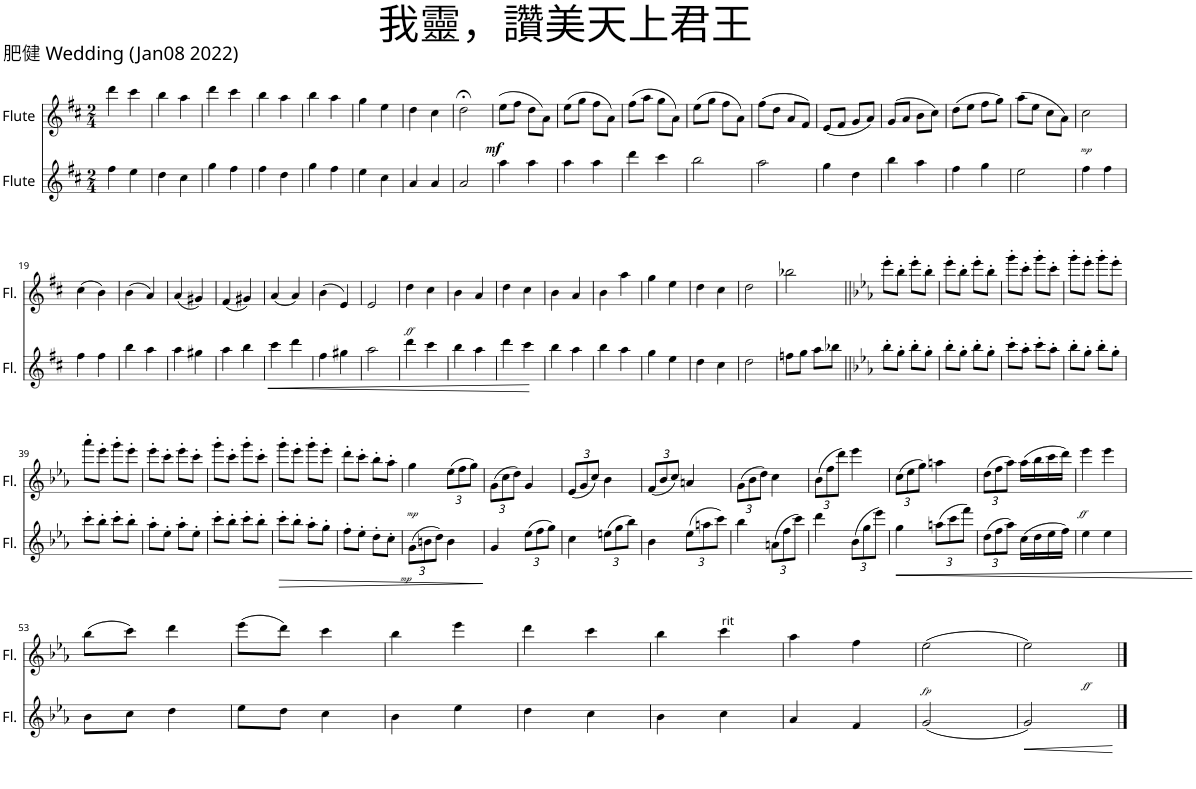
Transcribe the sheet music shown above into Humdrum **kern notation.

**kern	**dynam	**kern	**dynam
*part2	*part2	*part1	*part1
*staff2	*staff2	*staff1	*staff1
*I"Flute	*	*I"Flute	*
*I'Fl.	*	*I'Fl.	*
*clefG2	*	*clefG2	*
*k[f#c#]	*	*k[f#c#]	*
*M2/4	*	*M2/4	*
=1	=1	=1	=1
4ff#\	.	4ddd\	.
4ee\	.	4ccc#\	.
=2	=2	=2	=2
4dd\	.	4bb\	.
4cc#\	.	4aa\	.
=3	=3	=3	=3
4gg\	.	4ddd\	.
4ff#\	.	4ccc#\	.
=4	=4	=4	=4
4ff#\	.	4bb\	.
4dd\	.	4aa\	.
=5	=5	=5	=5
4gg\	.	4bb\	.
4ff#\	.	4aa\	.
=6	=6	=6	=6
4ee\	.	4gg\	.
4cc#\	.	4ee\	.
=7	=7	=7	=7
4a/	.	4dd\	.
4a/	.	4cc#\	.
=8	=8	=8	=8
2a/	.	2dd;<\	.
=9	=9	=9	=9
!	!	!	!LO:DY:b
4aa\	.	(8ee\L	mf
.	.	8ff#\J	.
4aa\	.	8dd\L	.
.	.	8a\J)	.
=10	=10	=10	=10
4aa\	.	(8ee\L	.
.	.	8gg\J	.
4aa\	.	8ff#\L	.
.	.	8a\J)	.
=11	=11	=11	=11
4ddd\	.	(8ff#\L	.
.	.	8aa\J	.
4ccc#\	.	8gg\L	.
.	.	8a\J)	.
=12	=12	=12	=12
2bb\	.	(8ee\L	.
.	.	8gg\J	.
.	.	8ff#\L	.
.	.	8a\J)	.
=13	=13	=13	=13
2aa\	.	(8ff#\L	.
.	.	8dd\J	.
.	.	8a/L	.
.	.	8f#/J)	.
=14	=14	=14	=14
4gg\	.	(8e/L	.
.	.	8f#/J	.
4dd\	.	8g/L	.
.	.	8a/J)	.
=15	=15	=15	=15
4bb\	.	(8g/L	.
.	.	8a/J	.
4aa\	.	8b\L	.
.	.	8cc#\J)	.
=16	=16	=16	=16
4ff#\	.	(8dd\L	.
.	.	8ee\J	.
4gg\	.	8ff#\L	.
.	.	8gg\J)	.
=17	=17	=17	=17
2ee\	.	(8aa\L	.
.	.	8ee\J	.
.	.	8cc#\L	.
.	.	8a\J)	.
=18	=18	=18	=18
!	!	!	!LO:DY:b
4ff#\	.	2cc#\	mp
4ff#\	.	.	.
!!LO:LB:g=z
=19	=19	=19	=19
4ff#\	.	(4cc#\	.
4ff#\	.	4b\)	.
=20	=20	=20	=20
4bb\	.	(4b\	.
4aa\	.	4a/)	.
=21	=21	=21	=21
4aa\	.	(4a/	.
4gg#X\	.	4g#X/)	.
=22	=22	=22	=22
4aa\	.	(4f#/	.
4bb\	.	4g#X/)	.
=23	=23	=23	=23
!	!LO:HP:b	!	!
4ccc#\	<	(4a/	.
4ddd\	.	4a/)	.
.	[	.	.
=24	=24	=24	=24
4ff#\	.	(4b\	.
4gg#X\	.	4e/)	.
=25	=25	=25	=25
2aa\	.	2e/	.
=26	=26	=26	=26
!	!	!	!LO:DY:b
4ddd\	.	4dd\	ff
4ccc#\	.	4cc#\	.
=27	=27	=27	=27
4bb\	.	4b\	.
4aa\	.	4a/	.
=28	=28	=28	=28
4ddd\	.	4dd\	.
4ccc#\	.	4cc#\	.
=29	=29	=29	=29
4bb\	.	4b\	.
4aa\	.	4a/	.
=30	=30	=30	=30
4bb\	.	4b\	.
4aa\	.	4aa\	.
=31	=31	=31	=31
4gg\	.	4gg\	.
4ee\	.	4ee\	.
=32	=32	=32	=32
4dd\	.	4dd\	.
4cc#\	.	4cc#\	.
=33	=33	=33	=33
2dd\	.	2dd\	.
=34	=34	=34	=34
8ffn\L	.	2bb-X\	.
8gg\J	.	.	.
8aa\L	.	.	.
8bb-X\J	.	.	.
=35||	=35||	=35||	=35||
*k[b-e-a-]	*	*k[b-e-a-]	*
8bb-'\L	.	8eee-'\L	.
8gg'\J	.	8bb-'\J	.
8bb-'\L	.	8eee-'\L	.
8gg'\J	.	8bb-'\J	.
=36	=36	=36	=36
8bb-'\L	.	8eee-'\L	.
8gg'\J	.	8bb-'\J	.
8bb-'\L	.	8eee-'\L	.
8gg'\J	.	8bb-'\J	.
=37	=37	=37	=37
8ccc'\L	.	8ggg'\L	.
8aa-'\J	.	8ccc'\J	.
8ccc'\L	.	8ggg'\L	.
8aa-'\J	.	8ccc'\J	.
=38	=38	=38	=38
8bb-'\L	.	8ggg'\L	.
8gg'\J	.	8eee-'\J	.
8bb-'\L	.	8ggg'\L	.
8gg'\J	.	8eee-'\J	.
!!LO:LB:g=z
=39	=39	=39	=39
8ccc'\L	.	8aaa-'\L	.
8bb-'\J	.	8eee-'\J	.
8ccc'\L	.	8ggg'\L	.
8bb-'\J	.	8eee-'\J	.
=40	=40	=40	=40
8aa-'\L	.	8eee-'\L	.
8ee-'\J	.	8ccc'\J	.
8aa-'\L	.	8eee-'\L	.
8ee-'\J	.	8ccc'\J	.
=41	=41	=41	=41
8ccc'\L	.	8ggg'\L	.
8bb-'\J	.	8ccc'\J	.
8ccc'\L	.	8ggg'\L	.
8bb-'\J	.	8ccc'\J	.
=42	=42	=42	=42
!	!LO:HP:b	!	!
8ccc'\L	>	8ggg'\L	.
8bb-'\J	.	8eee-'\J	.
8aa-'\L	.	8ggg'\L	.
8gg'\J	.	8eee-'\J	.
.	]	.	.
=43	=43	=43	=43
8ff'\L	.	8ddd'\L	.
8ee-'\J	.	8ccc'\J	.
8dd'\L	.	8bb-'\L	.
8cc'\J	.	8aa-'\J	.
=44	=44	=44	=44
*Xbrackettup	*	*	*
!	!LO:DY:b	!	!LO:DY:b
(12g\L	mp	4gg\	mp
12bn\	.	.	.
12dd\J)	.	.	.
*	*	*Xbrackettup	*
4b\	.	(12ee-\L	.
.	.	12ff\	.
.	.	12gg\J)	.
=45	=45	=45	=45
4g/	.	(12g\L	.
.	.	12cc\	.
.	.	12dd\J)	.
(12ee-\L	.	4g/	.
12ff\	.	.	.
12gg\J)	.	.	.
=46	=46	=46	=46
4cc\	.	(12e-/L	.
.	.	12g/	.
.	.	12cc/J)	.
(12een\L	.	4b-\	.
12gg\	.	.	.
12bb-\J)	.	.	.
=47	=47	=47	=47
4b-\	.	(12f/L	.
.	.	12b-/	.
.	.	12cc/J)	.
(12ee-\L	.	4an/	.
12aan\	.	.	.
12ccc\J)	.	.	.
=48	=48	=48	=48
4bb-\	.	(12g\L	.
.	.	12b-\	.
.	.	12dd\J)	.
(12an\L	.	4cc\	.
12ff\	.	.	.
12ccc\J)	.	.	.
=49	=49	=49	=49
4ddd\	.	(12b-\L	.
.	.	12ff\	.
.	.	12ddd\J)	.
(12b-\L	.	4eee-\	.
12gg\	.	.	.
12eee-\J)	.	.	.
=50	=50	=50	=50
!	!LO:HP:b	!	!
4gg\	<	(12cc\L	.
.	.	12ee-\	.
.	.	12gg\J)	.
(12aan\L	.	4aan\	.
12ccc\	.	.	.
12fff\J)	.	.	.
.	[	.	.
=51	=51	=51	=51
(12dd\L	.	(12dd\L	.
12ff\	.	12ff\	.
12aa-\J)	.	12aa-\J)	.
(16cc\LL	.	(16aa-\LL	.
16dd\	.	16bb-\	.
16ee-\	.	16ccc\	.
16ff\JJ)	.	16ddd\JJ)	.
=52	=52	=52	=52
!	!	!	!LO:DY:b
4ee-\	.	4eee-\	ff
4ee-\	.	4eee-\	.
!!LO:LB:g=z
=53	=53	=53	=53
8b-\L	.	(8bb-\L	.
8cc\J	.	8ccc\J)	.
4dd\	.	4ddd\	.
=54	=54	=54	=54
8ee-\L	.	(8eee-\L	.
8dd\J	.	8ddd\J)	.
4cc\	.	4ccc\	.
=55	=55	=55	=55
4b-\	.	4bb-\	.
4ee-\	.	4eee-\	.
=56	=56	=56	=56
4dd\	.	4ddd\	.
4cc\	.	4ccc\	.
=57	=57	=57	=57
4b-\	.	4bb-\	.
!	!	!LO:TX:a:t=rit	!
4cc\	.	4ccc\	.
=58	=58	=58	=58
4a-/	.	4aa-\	.
4f/	.	4ff\	.
=59	=59	=59	=59
!	!	!	!LO:DY:b
(2g/	.	(2ee-\	fp
=60	=60	=60	=60
!	!LO:HP:b	!	!LO:DY:b
2g/)	<	2ee-\)	ff
.	[	.	.
==	==	==	==
*-	*-	*-	*-
